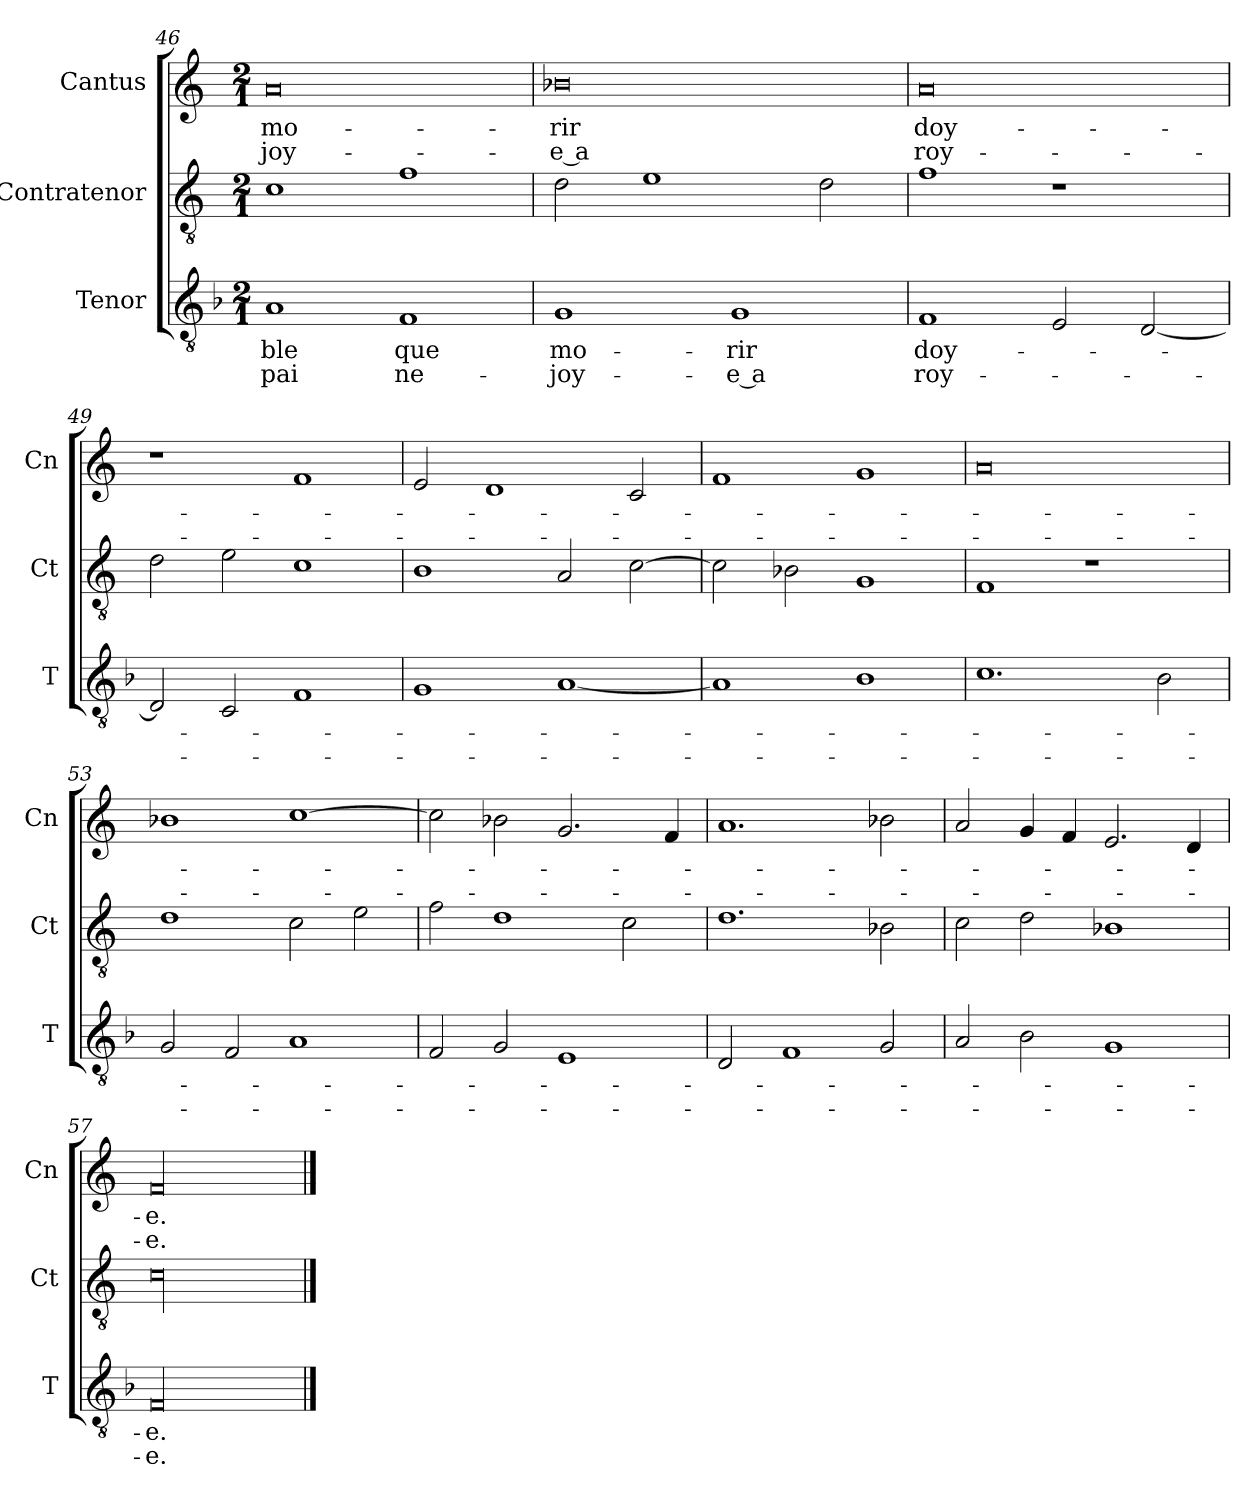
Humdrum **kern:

**kern	**text	**text	**kern	**kern	**text	**text
*part3	*part3	*part3	*part2	*part1	*part1	*part1
*staff3	*staff3	*staff3	*staff2	*staff1	*staff1	*staff1
*I"Tenor	*	*	*I"Contratenor	*I"Cantus	*	*
*I'T	*	*	*I'Ct	*I'Cn	*	*
*clefGv2	*	*	*clefGv2	*clefG2	*	*
*k[b-]	*	*	*k[]	*k[]	*	*
*M2/1	*	*	*M2/1	*M2/1	*	*
=46	=46	=46	=46	=46	=46	=46
1A	-ble	-pai	1c	0a	mo-	-joy-
1F	que	ne-	1f	.	.	.
=47	=47	=47	=47	=47	=47	=47
1G	mo-	-joy-	2d\	0b-X	-rir	-e a
.	.	.	1e	.	.	.
1G	-rir	-e a	.	.	.	.
.	.	.	2d\	.	.	.
=48	=48	=48	=48	=48	=48	=48
1F	doy-	roy-	1f	0a	doy-	roy-
2E/	.	.	1r	.	.	.
[2D/	.	.	.	.	.	.
=49	=49	=49	=49	=49	=49	=49
2D/]	.	.	2d\	1r	.	.
2C/	.	.	2e\	.	.	.
1F	.	.	1c	1f	.	.
=50	=50	=50	=50	=50	=50	=50
1G	.	.	1B	2e/	.	.
.	.	.	.	1d	.	.
[1A	.	.	2A/	.	.	.
.	.	.	[2c\	2c/	.	.
=51	=51	=51	=51	=51	=51	=51
1A]	.	.	2c\]	1f	.	.
.	.	.	2B-X\	.	.	.
1B-	.	.	1G	1g	.	.
=52	=52	=52	=52	=52	=52	=52
1.c	.	.	1F	0a	.	.
.	.	.	1r	.	.	.
2B-\	.	.	.	.	.	.
=53	=53	=53	=53	=53	=53	=53
2G/	.	.	1d	1b-X	.	.
2F/	.	.	.	.	.	.
1A	.	.	2c\	[1cc	.	.
.	.	.	2e\	.	.	.
=54	=54	=54	=54	=54	=54	=54
2F/	.	.	2f\	2cc\]	.	.
2G/	.	.	1d	2b-X\	.	.
1E	.	.	.	2.g/	.	.
.	.	.	2c\	.	.	.
.	.	.	.	4f/	.	.
=55	=55	=55	=55	=55	=55	=55
2D/	.	.	1.d	1.a	.	.
1F	.	.	.	.	.	.
2G/	.	.	2B-X\	2b-X\	.	.
=56	=56	=56	=56	=56	=56	=56
2A/	.	.	2c\	2a/	.	.
2B-\	.	.	2d\	4g/	.	.
.	.	.	.	4f/	.	.
1G	.	.	1B-X	2.e/	.	.
.	.	.	.	4d/	.	.
=57	=57	=57	=57	=57	=57	=57
!LO:N:vis=00	!	!	!LO:N:vis=00	!LO:N:vis=00	!	!
0F	-e.	-e.	0c	0f	-e.	-e.
==	==	==	==	==	==	==
*-	*-	*-	*-	*-	*-	*-
